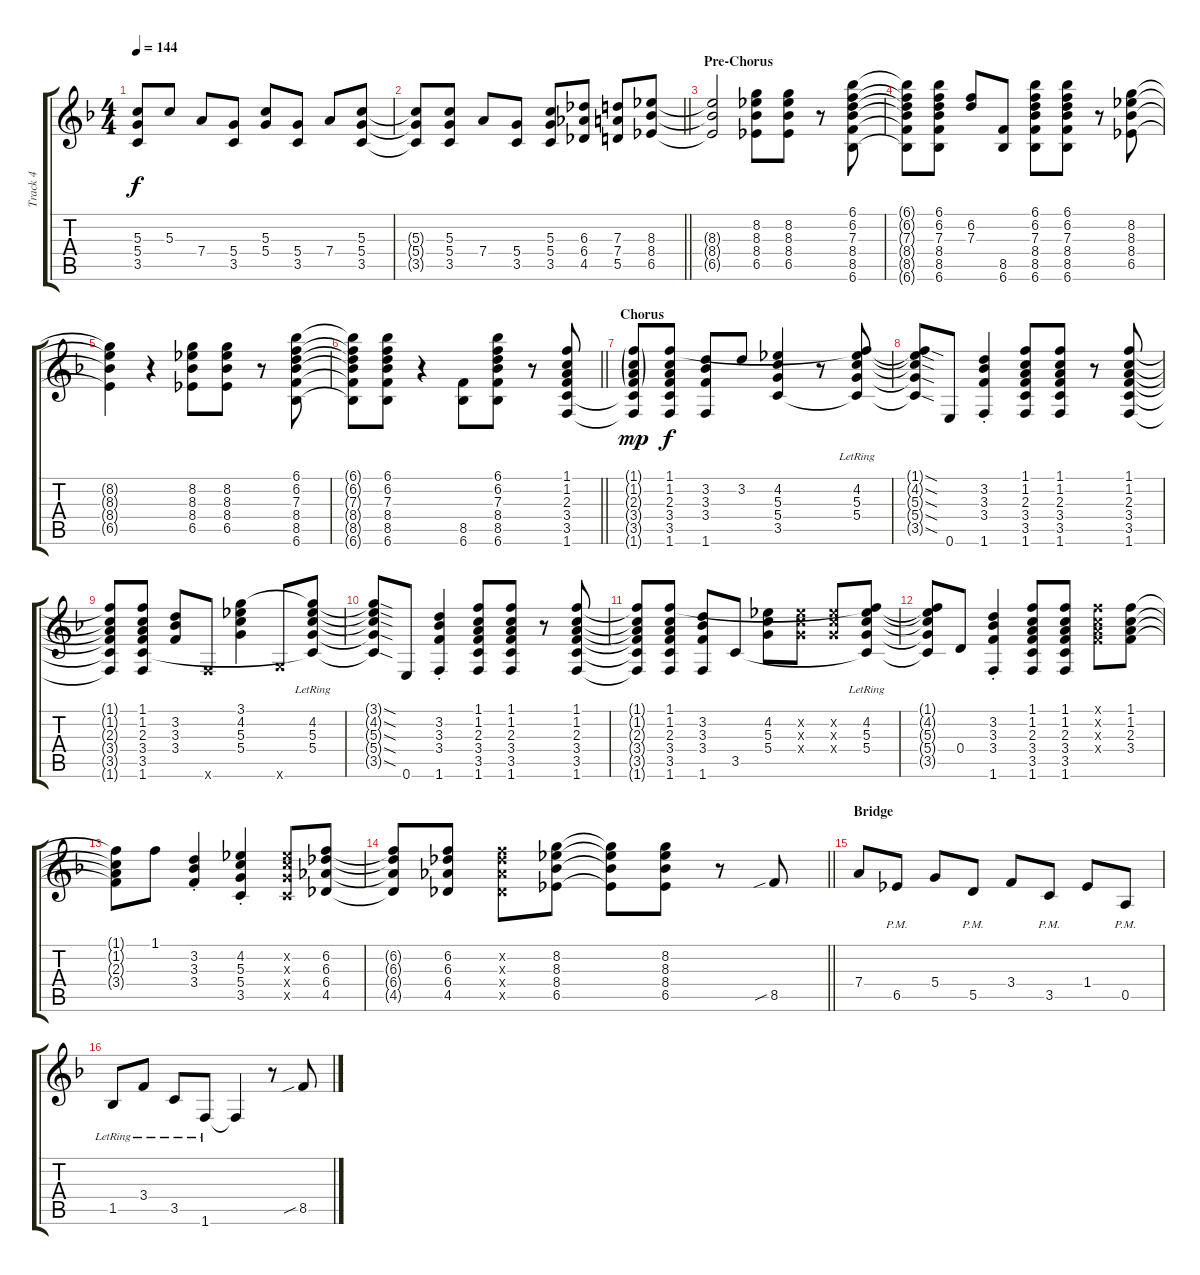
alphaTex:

\track ("Track 4" "Track 4") {instrument overdrivenguitar}
\staff {score tabs}
\tuning (E4 B3 G3 D3 A2 E2) {hide}
\ts (4 4)
\tempo 144
\clef g2
\ks f
(5.3{t} 5.4{t} 3.5{t}).8{dy f} 5.3.8 7.4.8 (5.4 3.5).8 (5.3 5.4).8 (5.4 3.5).8 7.4.8 (5.3 5.4 3.5).8 |
\barLineRight lightlight
(5.3{t} 5.4{t} 3.5{t}).8 (5.3 5.4 3.5).8 7.4.8 (5.4 3.5).8 (5.3 5.4 3.5).8 (6.3 6.4 4.5).8 (7.3 7.4 5.5).8 (8.3 8.4 6.5).8 |
\section ("" "Pre-Chorus")
(8.3{t} 8.4{t} 6.5{t}).2 (8.2 8.3 8.4 6.5).8 (8.2 8.3 8.4 6.5).8 r.8 (6.1 6.2 7.3 8.4 8.5 6.6).8 |
(6.1{t} 6.2{t} 7.3{t} 8.4{t} 8.5{t} 6.6{t}).8 (6.1 6.2 7.3 8.4 8.5 6.6).8 (6.2 7.3).8 (8.5 6.6).8 (6.1 6.2 7.3 8.4 8.5 6.6).8 (6.1 6.2 7.3 8.4 8.5 6.6).8 r.8 (8.2 8.3 8.4 6.5).8 |
(8.2{t} 8.3{t} 8.4{t} 6.5{t}).4 r.4 (8.2 8.3 8.4 6.5).8 (8.2 8.3 8.4 6.5).8 r.8 (6.1 6.2 7.3 8.4 8.5 6.6).8 |
\barLineRight lightlight
(6.1{t} 6.2{t} 7.3{t} 8.4{t} 8.5{t} 6.6{t}).8 (6.1 6.2 7.3 8.4 8.5 6.6).8 r.4 (8.5 6.6).8 (6.1 6.2 7.3 8.4 8.5 6.6).8 r.8 (1.1 1.2 2.3 3.4 3.5 1.6).8 |
\section ("" "Chorus")
(1.1{g} 1.2{g} 2.3{g} 3.4{g} 3.5{t} 1.6{t}).8{dy mp} (1.1 1.2 2.3 3.4 3.5 1.6).8{dy f} (3.2 3.3 3.4 1.6).8 3.2.8 (4.2 5.3 5.4 3.5).4 r.8 (1.1{t} 4.2{lr} 5.3{lr} 5.4{lr} 3.5{t}).8 |
(1.1{sod t} 4.2{sod t} 5.3{sod t} 5.4{sod t} 3.5{sod t}).8 0.6.8 (3.2{st} 3.3{st} 3.4{st} 1.6{st}).4 (1.1 1.2 2.3 3.4 3.5 1.6).8 (1.1 1.2 2.3 3.4 3.5 1.6).8 r.8 (1.1 1.2 2.3 3.4 3.5 1.6).8 |
(1.1{t} 1.2{t} 2.3{t} 3.4{t} 3.5{t} 1.6{t}).8 (1.1 1.2 2.3 3.4 3.5 1.6).8 (3.2 3.3 3.4).8 1.6{x}.8 (3.1 4.2 5.3 5.4).4 3.6{x}.8 (3.1{t} 4.2{lr} 5.3{lr} 5.4{lr} 3.5{t}).8 |
(3.1{sod t} 4.2{sod t} 5.3{sod t} 5.4{sod t} 3.5{sod t}).8 0.6.8 (3.2{st} 3.3{st} 3.4{st} 1.6{st}).4 (1.1 1.2 2.3 3.4 3.5 1.6).8 (1.1 1.2 2.3 3.4 3.5 1.6).8 r.8 (1.1 1.2 2.3 3.4 3.5 1.6).8 |
(1.1{t} 1.2{t} 2.3{t} 3.4{t} 3.5{t} 1.6{t}).8 (1.1 1.2 2.3 3.4 3.5 1.6).8 (3.2 3.3 3.4 1.6).8 3.5.8 (4.2 5.3 5.4).8 (4.2{x} 5.3{x} 5.4{x}).8 (4.2{x} 5.3{x} 5.4{x}).8 (1.1{t} 4.2{lr} 5.3{lr} 5.4{lr} 3.5{t}).8 |
(1.1{t} 4.2{t} 5.3{t} 5.4{t} 3.5{t}).8 0.4.8 (3.2{st} 3.3{st} 3.4{st} 1.6{st}).4 (1.1 1.2 2.3 3.4 3.5 1.6).8 (1.1 1.2 2.3 3.4 3.5 1.6).8 (1.1{x} 1.2{x} 2.3{x} 3.4{x}).8 (1.1 1.2 2.3 3.4).8 |
(1.1{t} 1.2{t} 2.3{t} 3.4{t}).8 1.1.8 (3.2{st} 3.3{st} 3.4{st}).4 (4.2{st} 5.3{st} 5.4{st} 3.5{st}).4 (4.2{x} 5.3{x} 5.4{x} 3.5{x}).8 (6.2 6.3 6.4 4.5).8 |
\barLineRight lightlight
(6.2{t} 6.3{t} 6.4{t} 4.5{t}).8 (6.2 6.3 6.4 4.5).8 (6.2{x} 6.3{x} 6.4{x} 4.5{x}).8 (8.2 8.3 8.4 6.5).8 (8.2{t} 8.3{t} 8.4{t} 6.5{t}).8 (8.2 8.3 8.4 6.5).8 r.8 8.5{sib}.8 |
\section ("" "Bridge")
7.4.8 6.5{pm}.8 5.4.8 5.5{pm}.8 3.4.8 3.5{pm}.8 1.4.8 0.5{pm}.8 |
1.5{lr}.8 3.4{lr}.8 3.5{lr}.8 1.6{lr}.8 1.6{t}.4 r.8 8.5{sib}.8
